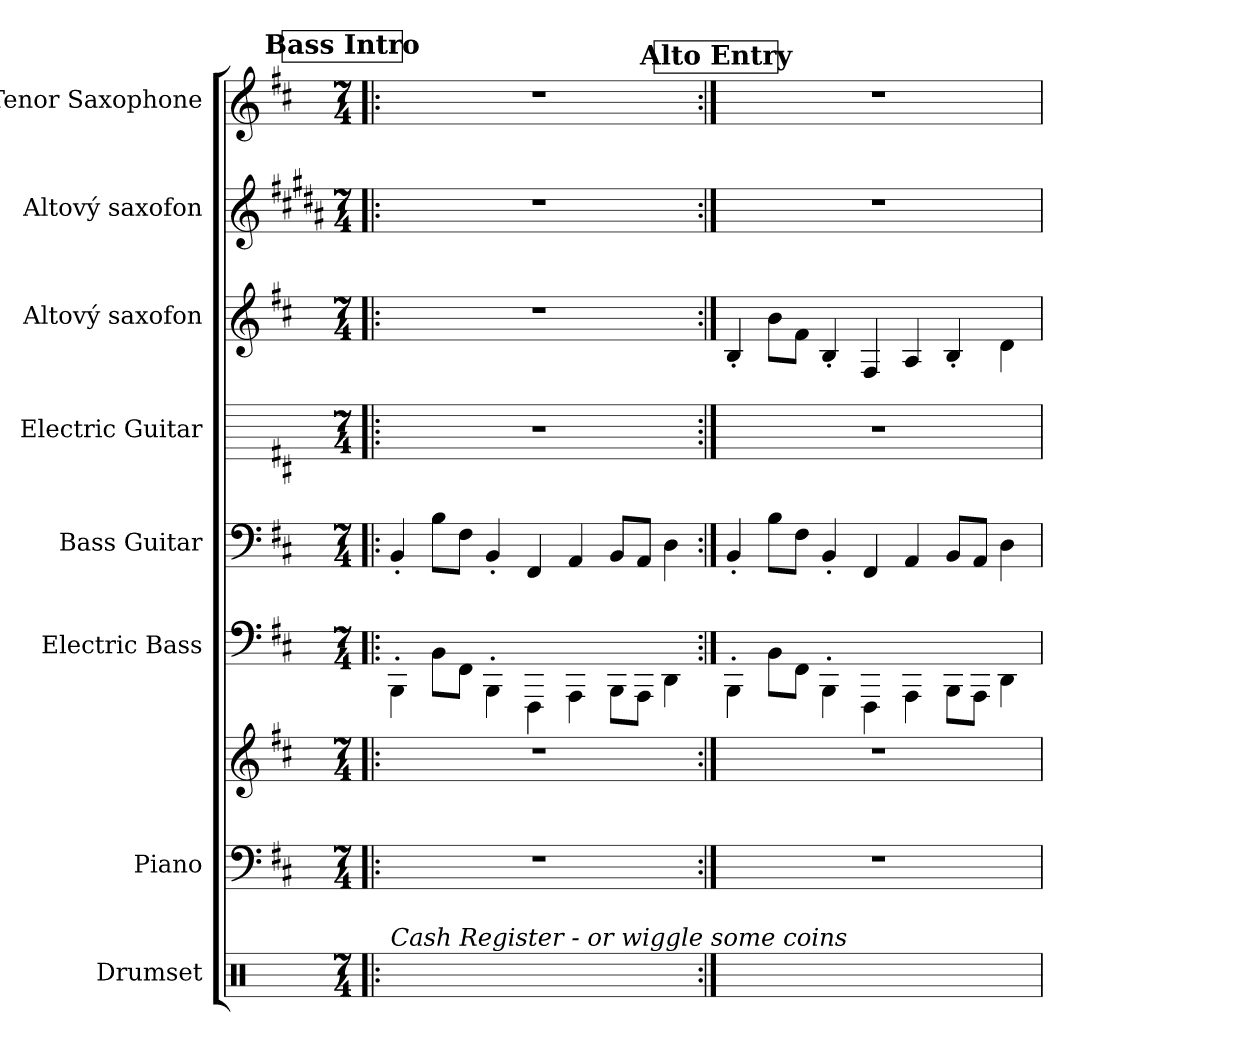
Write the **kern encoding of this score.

**kern	**kern	**kern	**kern	**kern	**kern	**kern	**kern	**kern
*part8	*part7	*part7	*part6	*part5	*part4	*part3	*part2	*part1
*staff9	*staff8	*staff7	*staff6	*staff5	*staff4	*staff3	*staff2	*staff1
*I"Drumset	*I"Piano	*	*I"Electric Bass	*I"Bass Guitar	*I"Electric Guitar	*I"Altový saxofon	*I"Altový saxofon	*I"Tenor Saxophone
*I'Drs.	*I'Pno.	*	*I'El. B.	*I'B. Guit.	*I'El. Guit.	*I'A. sax.	*I'A. sax.	*I'T. Sax.
*	*	*	*stria4	*	*stria6	*	*	*
*clefX	*clefF4	*clefG2	*	*clefF4	*	*clefG2	*clefG2	*clefG2
*	*	*	*ITrd7c12	*ITrd7c12	*	*ITrd12c21	*ITrd5c9	*ITrd8c14
*k[]	*k[f#c#]	*k[f#c#]	*k[f#c#]	*k[f#c#]	*k[f#c#]	*k[f#c#]	*k[f#c#]	*k[f#c#]
*M7/4	*M7/4	*M7/4	*M7/4	*M7/4	*M7/4	*M7/4	*M7/4	*M7/4
*MM135	*MM135	*MM135	*MM135	*MM135	*MM135	*MM135	*MM135	*MM135
!!LO:REH:place=s1:a:t=Bass Intro
=1!|:	=1!|:	=1!|:	=1!|:	=1!|:	=1!|:	=1!|:	=1!|:	=1!|:
!LO:TX:a:i:t=Cash Register - or wiggle some coins	!	!	!	!	!	!	!	!
4R	1..r	1..r	4BBBB'\	4BBB'/	1..r	1..r	1..r	1..r
4R	.	.	8BBB\L	8BB\L	.	.	.	.
.	.	.	8FFF#\J	8FF#\J	.	.	.	.
4R	.	.	4BBBB'\	4BBB'/	.	.	.	.
4R	.	.	4FFFF#\	4FFF#/	.	.	.	.
4R	.	.	4AAAA\	4AAA/	.	.	.	.
4R	.	.	8BBBB\L	8BBB/L	.	.	.	.
.	.	.	8AAAA\J	8AAA/J	.	.	.	.
4R	.	.	4DDD\	4DD\	.	.	.	.
!!LO:REH:place=s1:a:t=Alto Entry
=2:|!	=2:|!	=2:|!	=2:|!	=2:|!	=2:|!	=2:|!	=2:|!	=2:|!
4R	1..r	1..r	4BBBB'\	4BBB'/	1..r	4BB'/	1..r	1..r
4R	.	.	8BBB\L	8BB\L	.	8B\L	.	.
.	.	.	8FFF#\J	8FF#\J	.	8F#\J	.	.
4R	.	.	4BBBB'\	4BBB'/	.	4BB'/	.	.
4R	.	.	4FFFF#\	4FFF#/	.	4FF#/	.	.
4R	.	.	4AAAA\	4AAA/	.	4AA/	.	.
4R	.	.	8BBBB\L	8BBB/L	.	4BB'/	.	.
.	.	.	8AAAA\J	8AAA/J	.	.	.	.
4R	.	.	4DDD\	4DD\	.	4D\	.	.
=	=	=	=	=	=	=	=	=
*-	*-	*-	*-	*-	*-	*-	*-	*-
